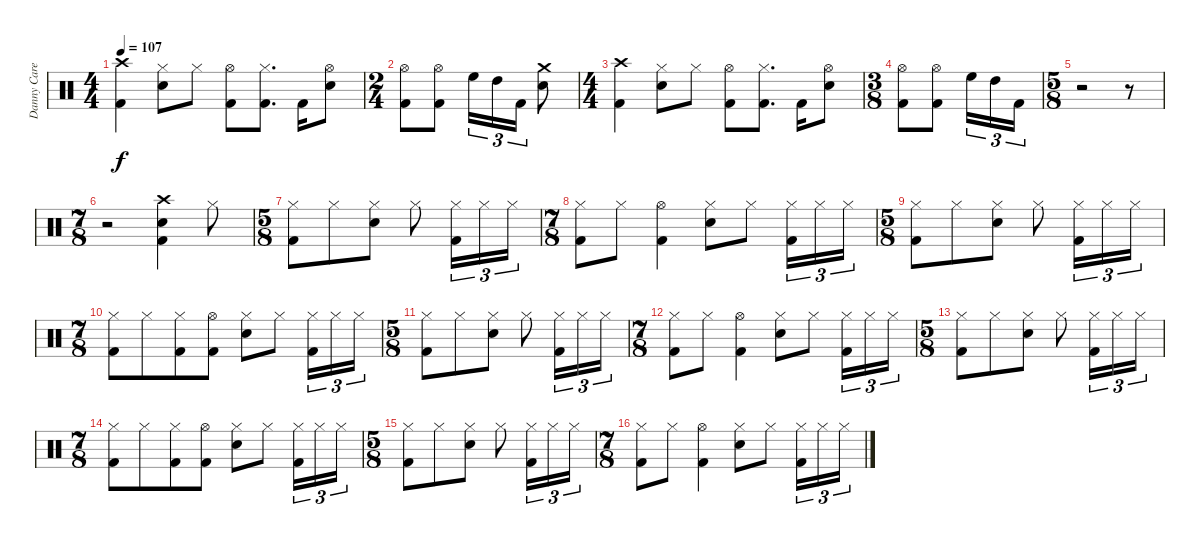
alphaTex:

\track ("Danny Carey" "Danny Care") {instrument percussion}
\staff {score}
\articulation defaults
\ts (4 4)
\tempo 107
\clef neutral
\ks c
("Crash high (hit)" "Kick (hit) 2").4{dy f} ("Hi-Hat (closed)" "Electric Snare (hit)").8 "Hi-Hat (closed)".8 ("Hi-Hat (open)" "Kick (hit) 2").8 ("Hi-Hat (closed)" "Kick (hit) 2").8{d} "Kick (hit) 2".16 ("Hi-Hat (open)" "Electric Snare (hit)").8 |
\ts (2 4)
("Hi-Hat (open)" "Kick (hit) 2").8 ("Hi-Hat (open)" "Kick (hit) 2").8 "High Floor Tom (hit)".16{tu (3 2)} "High Tom (hit)".16{tu (3 2)} "Kick (hit) 2".16{tu (3 2)} ("Crash medium (hit)" "Electric Snare (hit)").8 |
\ts (4 4)
("Crash high (hit)" "Kick (hit) 2").4 ("Hi-Hat (closed)" "Electric Snare (hit)").8 "Hi-Hat (closed)".8 ("Hi-Hat (open)" "Kick (hit) 2").8 ("Hi-Hat (closed)" "Kick (hit) 2").8{d} "Kick (hit) 2".16 ("Hi-Hat (open)" "Electric Snare (hit)").8 |
\ts (3 8)
("Hi-Hat (open)" "Kick (hit) 2").8 ("Hi-Hat (open)" "Kick (hit) 2").8 "High Floor Tom (hit)".16{tu (3 2)} "High Tom (hit)".16{tu (3 2)} "Kick (hit) 2".16{tu (3 2)} |
\ts (5 8)
r.2 r.8 |
\ts (7 8)
r.2 ("Crash high (hit)" "Electric Snare (hit)" "Kick (hit) 2").4 "Hi-Hat (closed)".8 |
\ts (5 8)
("Hi-Hat (closed)" "Kick (hit) 2").8 "Hi-Hat (closed)".8 ("Hi-Hat (closed)" "Electric Snare (hit)").8 "Hi-Hat (closed)".8 ("Hi-Hat (closed)" "Kick (hit) 2").16{tu (3 2)} "Hi-Hat (closed)".16{tu (3 2)} "Hi-Hat (closed)".16{tu (3 2)} |
\ts (7 8)
("Hi-Hat (closed)" "Kick (hit) 2").8 "Hi-Hat (closed)".8 ("Hi-Hat (open)" "Kick (hit) 2").4 ("Hi-Hat (closed)" "Electric Snare (hit)").8 "Hi-Hat (closed)".8 ("Hi-Hat (closed)" "Kick (hit) 2").16{tu (3 2)} "Hi-Hat (closed)".16{tu (3 2)} "Hi-Hat (closed)".16{tu (3 2)} |
\ts (5 8)
("Hi-Hat (closed)" "Kick (hit) 2").8 "Hi-Hat (closed)".8 ("Hi-Hat (closed)" "Electric Snare (hit)").8 "Hi-Hat (closed)".8 ("Hi-Hat (closed)" "Kick (hit) 2").16{tu (3 2)} "Hi-Hat (closed)".16{tu (3 2)} "Hi-Hat (closed)".16{tu (3 2)} |
\ts (7 8)
("Hi-Hat (closed)" "Kick (hit) 2").8 "Hi-Hat (closed)".8 ("Hi-Hat (closed)" "Kick (hit) 2").8 ("Hi-Hat (open)" "Kick (hit) 2").8 ("Hi-Hat (closed)" "Electric Snare (hit)").8 "Hi-Hat (closed)".8 ("Hi-Hat (closed)" "Kick (hit) 2").16{tu (3 2)} "Hi-Hat (closed)".16{tu (3 2)} "Hi-Hat (closed)".16{tu (3 2)} |
\ts (5 8)
("Hi-Hat (closed)" "Kick (hit) 2").8 "Hi-Hat (closed)".8 ("Hi-Hat (closed)" "Electric Snare (hit)").8 "Hi-Hat (closed)".8 ("Hi-Hat (closed)" "Kick (hit) 2").16{tu (3 2)} "Hi-Hat (closed)".16{tu (3 2)} "Hi-Hat (closed)".16{tu (3 2)} |
\ts (7 8)
("Hi-Hat (closed)" "Kick (hit) 2").8 "Hi-Hat (closed)".8 ("Hi-Hat (open)" "Kick (hit) 2").4 ("Hi-Hat (closed)" "Electric Snare (hit)").8 "Hi-Hat (closed)".8 ("Hi-Hat (closed)" "Kick (hit) 2").16{tu (3 2)} "Hi-Hat (closed)".16{tu (3 2)} "Hi-Hat (closed)".16{tu (3 2)} |
\ts (5 8)
("Hi-Hat (closed)" "Kick (hit) 2").8 "Hi-Hat (closed)".8 ("Hi-Hat (closed)" "Electric Snare (hit)").8 "Hi-Hat (closed)".8 ("Hi-Hat (closed)" "Kick (hit) 2").16{tu (3 2)} "Hi-Hat (closed)".16{tu (3 2)} "Hi-Hat (closed)".16{tu (3 2)} |
\ts (7 8)
("Hi-Hat (closed)" "Kick (hit) 2").8 "Hi-Hat (closed)".8 ("Hi-Hat (closed)" "Kick (hit) 2").8 ("Hi-Hat (open)" "Kick (hit) 2").8 ("Hi-Hat (closed)" "Electric Snare (hit)").8 "Hi-Hat (closed)".8 ("Hi-Hat (closed)" "Kick (hit) 2").16{tu (3 2)} "Hi-Hat (closed)".16{tu (3 2)} "Hi-Hat (closed)".16{tu (3 2)} |
\ts (5 8)
("Hi-Hat (closed)" "Kick (hit) 2").8 "Hi-Hat (closed)".8 ("Hi-Hat (closed)" "Electric Snare (hit)").8 "Hi-Hat (closed)".8 ("Hi-Hat (closed)" "Kick (hit) 2").16{tu (3 2)} "Hi-Hat (closed)".16{tu (3 2)} "Hi-Hat (closed)".16{tu (3 2)} |
\ts (7 8)
("Hi-Hat (closed)" "Kick (hit) 2").8 "Hi-Hat (closed)".8 ("Hi-Hat (open)" "Kick (hit) 2").4 ("Hi-Hat (closed)" "Electric Snare (hit)").8 "Hi-Hat (closed)".8 ("Hi-Hat (closed)" "Kick (hit) 2").16{tu (3 2)} "Hi-Hat (closed)".16{tu (3 2)} "Hi-Hat (closed)".16{tu (3 2)}
